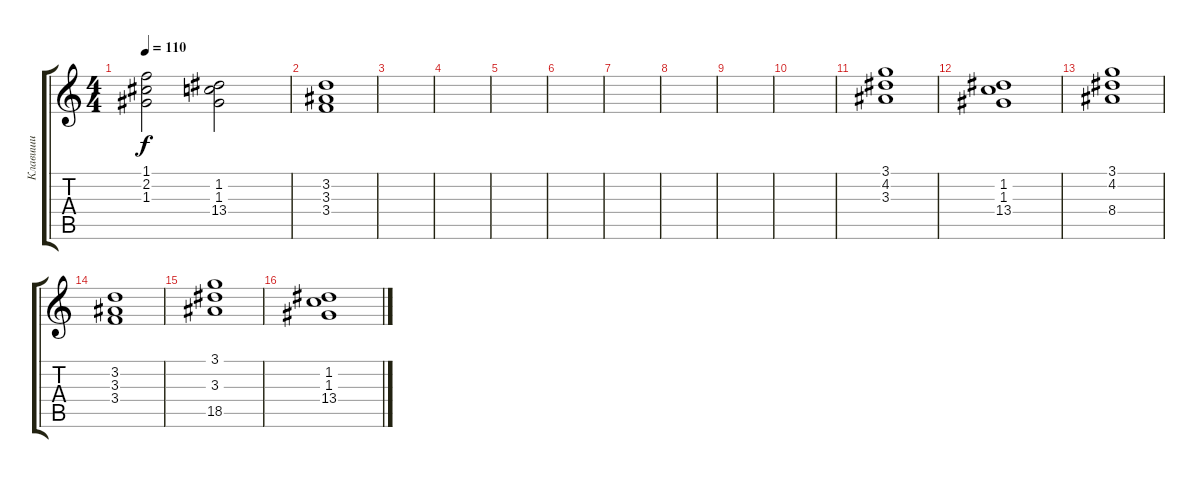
\track ("Клавиши" "Клавиши") {instrument acousticguitarnylon}
\staff {score tabs}
\tuning (E4 B3 G3 D3 A2 E2) {hide}
\ts (4 4)
\tempo 110
\clef g2
\ks c
(1.1 2.2 1.3).2{dy f} (1.2 1.3 13.4).2 |
(3.2 3.3 3.4).1 |
|
|
|
|
|
|
|
|
(3.1 4.2 3.3).1 |
(1.2 1.3 13.4).1 |
(3.1 4.2 8.4).1 |
(3.2 3.3 3.4).1 |
(3.1 3.3 18.5).1 |
(1.2 1.3 13.4).1
